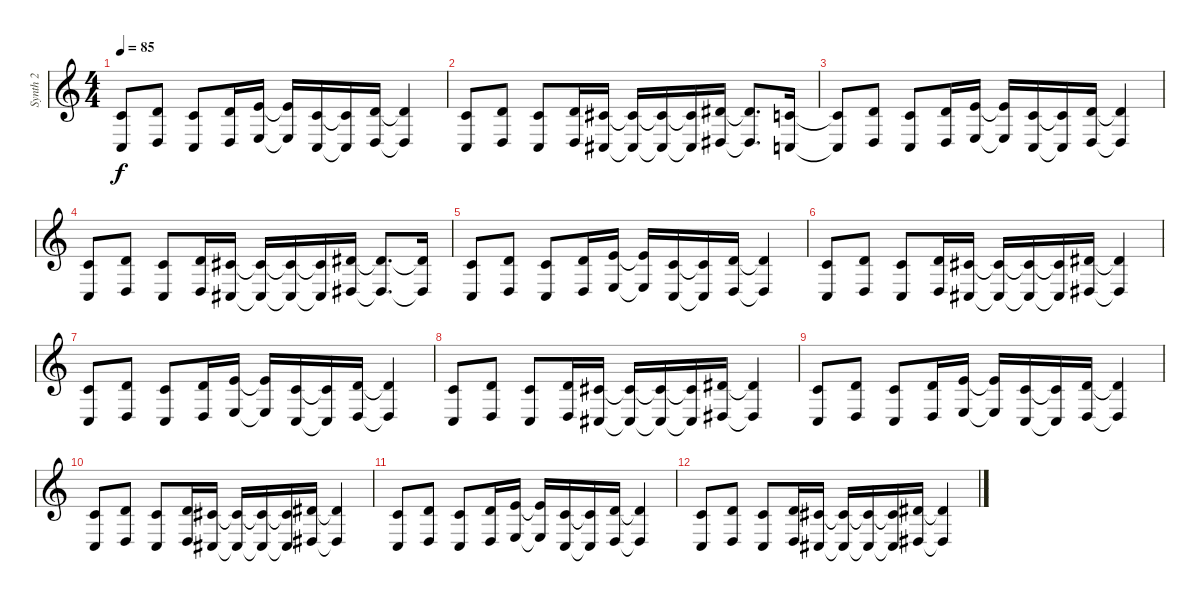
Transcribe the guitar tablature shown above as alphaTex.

\track ("Synth 2" "Synth 2") {instrument stringensemble1}
\staff {score}
\tuning (E4 B3 G3 D3 A2 E2) {hide}
\ts (4 4)
\tempo 85
\clef g2
\ks c
(5.3 3.5).8{dy f} (7.3 5.5).8 (5.3 3.5).8 (7.3 5.5).16 (9.3 7.5).16 (9.3{t} 7.5{t}).16 (5.3 3.5).16 (5.3{t} 3.5{t}).16 (7.3 5.5).16 (7.3{t} 5.5{t}).4 |
(5.3 3.5).8 (7.3 5.5).8 (5.3 3.5).8 (7.3 5.5).16 (6.3 4.5).16 (6.3{t} 4.5{t}).16 (6.3{t} 4.5{t}).16 (6.3{t} 4.5{t}).16 (8.3 6.5).16 (8.3{t} 6.5{t}).8{d} (5.3 3.5).16 |
(5.3{t} 3.5{t}).8 (7.3 5.5).8 (5.3 3.5).8 (7.3 5.5).16 (9.3 7.5).16 (9.3{t} 7.5{t}).16 (5.3 3.5).16 (5.3{t} 3.5{t}).16 (7.3 5.5).16 (7.3{t} 5.5{t}).4 |
(5.3 3.5).8 (7.3 5.5).8 (5.3 3.5).8 (7.3 5.5).16 (6.3 4.5).16 (6.3{t} 4.5{t}).16 (6.3{t} 4.5{t}).16 (6.3{t} 4.5{t}).16 (8.3 6.5).16 (8.3{t} 6.5{t}).8{d} (8.3{t} 6.5{t}).16 |
(5.3 3.5).8 (7.3 5.5).8 (5.3 3.5).8 (7.3 5.5).16 (9.3 7.5).16 (9.3{t} 7.5{t}).16 (5.3 3.5).16 (5.3{t} 3.5{t}).16 (7.3 5.5).16 (7.3{t} 5.5{t}).4 |
(5.3 3.5).8 (7.3 5.5).8 (5.3 3.5).8 (7.3 5.5).16 (6.3 4.5).16 (6.3{t} 4.5{t}).16 (6.3{t} 4.5{t}).16 (6.3{t} 4.5{t}).16 (8.3 6.5).16 (8.3{t} 6.5{t}).4 |
(5.3 3.5).8 (7.3 5.5).8 (5.3 3.5).8 (7.3 5.5).16 (9.3 7.5).16 (9.3{t} 7.5{t}).16 (5.3 3.5).16 (5.3{t} 3.5{t}).16 (7.3 5.5).16 (7.3{t} 5.5{t}).4 |
(5.3 3.5).8 (7.3 5.5).8 (5.3 3.5).8 (7.3 5.5).16 (6.3 4.5).16 (6.3{t} 4.5{t}).16 (6.3{t} 4.5{t}).16 (6.3{t} 4.5{t}).16 (8.3 6.5).16 (8.3{t} 6.5{t}).4 |
(5.3 3.5).8 (7.3 5.5).8 (5.3 3.5).8 (7.3 5.5).16 (9.3 7.5).16 (9.3{t} 7.5{t}).16 (5.3 3.5).16 (5.3{t} 3.5{t}).16 (7.3 5.5).16 (7.3{t} 5.5{t}).4 |
(5.3 3.5).8 (7.3 5.5).8 (5.3 3.5).8 (7.3 5.5).16 (6.3 4.5).16 (6.3{t} 4.5{t}).16 (6.3{t} 4.5{t}).16 (6.3{t} 4.5{t}).16 (8.3 6.5).16 (8.3{t} 6.5{t}).4 |
(5.3 3.5).8 (7.3 5.5).8 (5.3 3.5).8 (7.3 5.5).16 (9.3 7.5).16 (9.3{t} 7.5{t}).16 (5.3 3.5).16 (5.3{t} 3.5{t}).16 (7.3 5.5).16 (7.3{t} 5.5{t}).4 |
(5.3 3.5).8 (7.3 5.5).8 (5.3 3.5).8 (7.3 5.5).16 (6.3 4.5).16 (6.3{t} 4.5{t}).16 (6.3{t} 4.5{t}).16 (6.3{t} 4.5{t}).16 (8.3 6.5).16 (8.3{t} 6.5{t}).4
